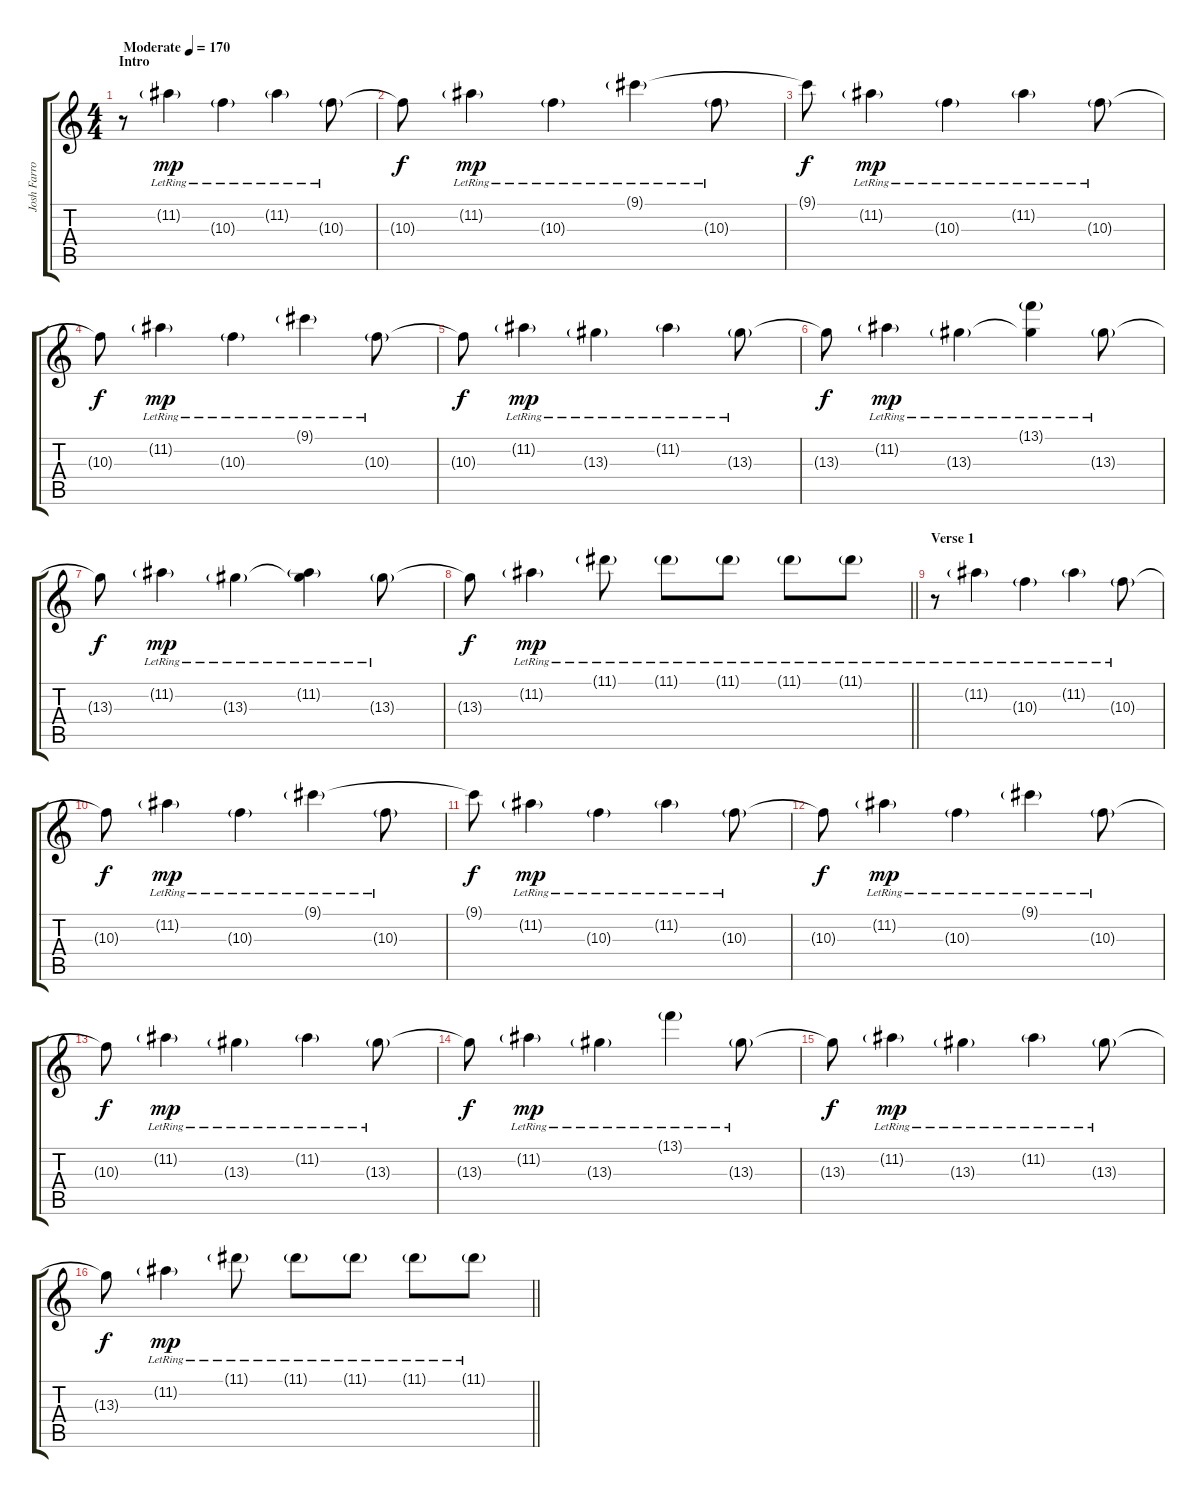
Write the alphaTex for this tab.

\track ("Josh Farro FX" "Josh Farro") {instrument distortionguitar}
\staff {score tabs}
\tuning (E4 B3 G3 D3 A2 D2) {hide}
\ts (4 4)
\section ("" "Intro")
\tempo (170 "Moderate")
\clef g2
\ks c
r.8{dy mp instrument electricguitarjazz} 11.2{g lr}.4 10.3{g lr}.4 11.2{g lr}.4 10.3{g lr}.8 |
10.3{t}.8{dy f} 11.2{g lr}.4{dy mp} 10.3{g lr}.4 9.1{g lr}.4 10.3{g lr}.8 |
9.1{t}.8{dy f} 11.2{g lr}.4{dy mp} 10.3{g lr}.4 11.2{g lr}.4 10.3{g lr}.8 |
10.3{t}.8{dy f} 11.2{g lr}.4{dy mp} 10.3{g lr}.4 9.1{g lr}.4 10.3{g lr}.8 |
10.3{t}.8{dy f} 11.2{g lr}.4{dy mp} 13.3{g lr}.4 11.2{g lr}.4 13.3{g lr}.8 |
13.3{t}.8{dy f} 11.2{g lr}.4{dy mp} 13.3{g lr}.4 (13.1{g lr} 13.3{t}).4 13.3{g lr}.8 |
13.3{t}.8{dy f} 11.2{g lr}.4{dy mp} 13.3{g lr}.4 (11.2{g lr} 13.3{t}).4 13.3{g lr}.8 |
\barLineRight lightlight
13.3{t}.8{dy f} 11.2{g lr}.4{dy mp} 11.1{g lr}.8{volume 6} 11.1{g lr}.8 11.1{g lr}.8 11.1{g lr}.8 11.1{g lr}.8 |
\section ("" "Verse 1")
r.8{volume 11 instrument electricguitarjazz} 11.2{g lr}.4 10.3{g lr}.4 11.2{g lr}.4 10.3{g lr}.8 |
10.3{t}.8{dy f} 11.2{g lr}.4{dy mp} 10.3{g lr}.4 9.1{g lr}.4 10.3{g lr}.8 |
9.1{t}.8{dy f} 11.2{g lr}.4{dy mp} 10.3{g lr}.4 11.2{g lr}.4 10.3{g lr}.8 |
10.3{t}.8{dy f} 11.2{g lr}.4{dy mp} 10.3{g lr}.4 9.1{g lr}.4 10.3{g lr}.8 |
10.3{t}.8{dy f} 11.2{g lr}.4{dy mp} 13.3{g lr}.4 11.2{g lr}.4 13.3{g lr}.8 |
13.3{t}.8{dy f} 11.2{g lr}.4{dy mp} 13.3{g lr}.4 13.1{g lr}.4 13.3{g lr}.8 |
13.3{t}.8{dy f} 11.2{g lr}.4{dy mp} 13.3{g lr}.4 11.2{g lr}.4 13.3{g lr}.8 |
\barLineRight lightlight
13.3{t}.8{dy f} 11.2{g lr}.4{dy mp} 11.1{g lr}.8{volume 6} 11.1{g lr}.8 11.1{g lr}.8 11.1{g lr}.8 11.1{g lr}.8
